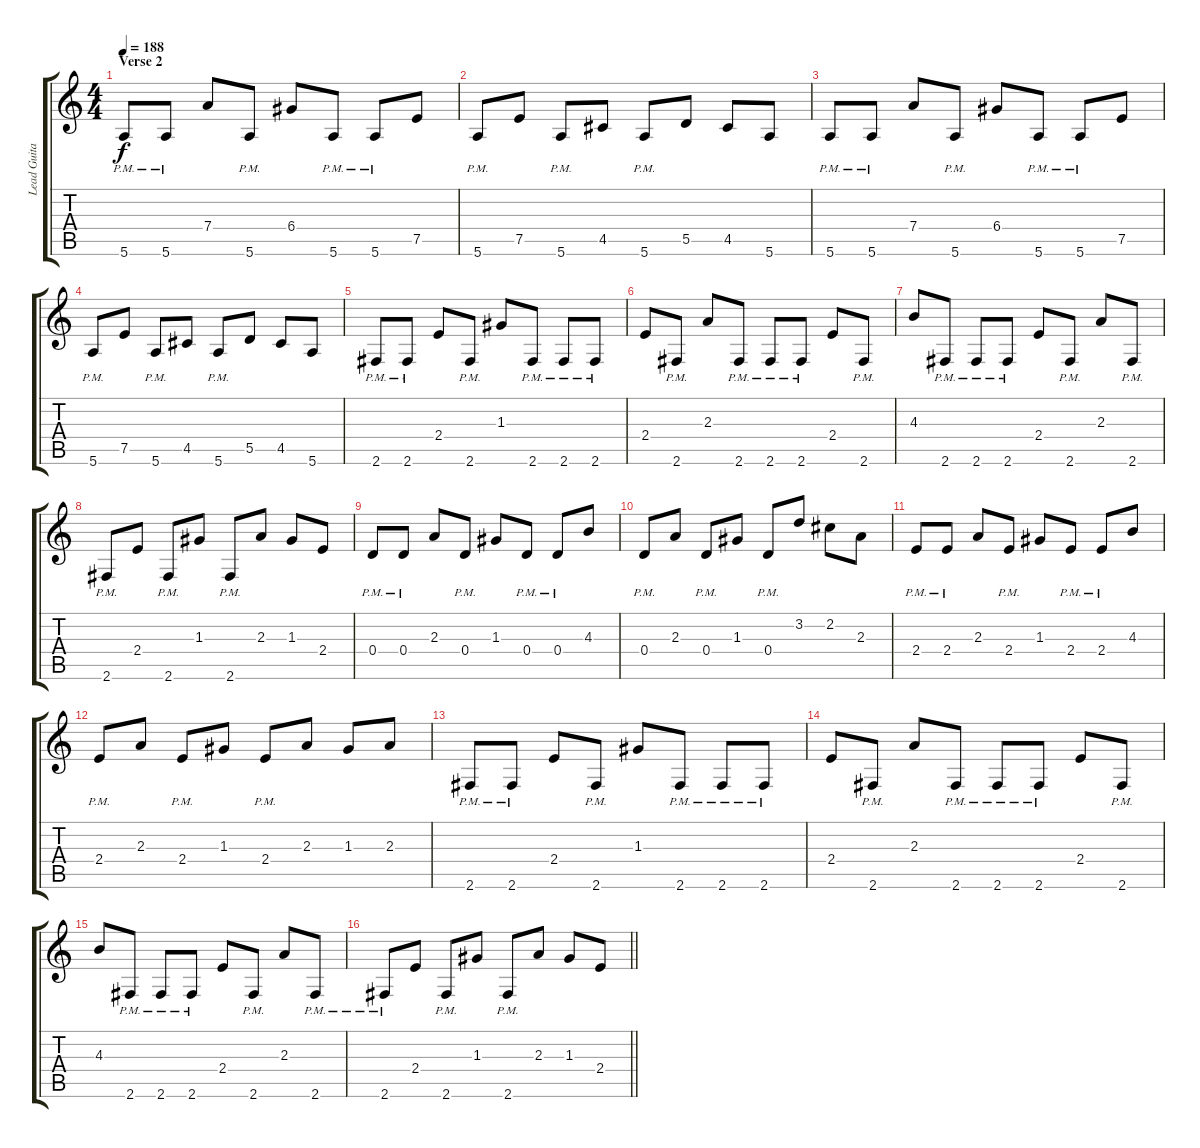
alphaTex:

\track ("Lead Guitar" "Lead Guita") {instrument distortionguitar}
\staff {score tabs}
\tuning (E4 B3 G3 D3 A2 E2) {hide}
\ts (4 4)
\section ("" "Verse 2")
\tempo 188
\clef g2
\ks c
5.6{pm}.8{dy f volume 13 instrument distortionguitar} 5.6{pm}.8 7.4.8 5.6{pm}.8 6.4.8 5.6{pm}.8 5.6{pm}.8 7.5.8 |
5.6{pm}.8 7.5.8 5.6{pm}.8 4.5.8 5.6{pm}.8 5.5.8 4.5.8 5.6.8 |
5.6{pm}.8 5.6{pm}.8 7.4.8 5.6{pm}.8 6.4.8 5.6{pm}.8 5.6{pm}.8 7.5.8 |
5.6{pm}.8 7.5.8 5.6{pm}.8 4.5.8 5.6{pm}.8 5.5.8 4.5.8 5.6.8 |
2.6{pm}.8 2.6{pm}.8 2.4.8 2.6{pm}.8 1.3.8 2.6{pm}.8 2.6{pm}.8 2.6{pm}.8 |
2.4.8 2.6{pm}.8 2.3.8 2.6{pm}.8 2.6{pm}.8 2.6{pm}.8 2.4.8 2.6{pm}.8 |
4.3.8 2.6{pm}.8 2.6{pm}.8 2.6{pm}.8 2.4.8 2.6{pm}.8 2.3.8 2.6{pm}.8 |
2.6{pm}.8 2.4.8 2.6{pm}.8 1.3.8 2.6{pm}.8 2.3.8 1.3.8 2.4.8 |
0.4{pm}.8 0.4{pm}.8 2.3.8 0.4{pm}.8 1.3.8 0.4{pm}.8 0.4{pm}.8 4.3.8 |
0.4{pm}.8 2.3.8 0.4{pm}.8 1.3.8 0.4{pm}.8 3.2.8 2.2.8 2.3.8 |
2.4{pm}.8 2.4{pm}.8 2.3.8 2.4{pm}.8 1.3.8 2.4{pm}.8 2.4{pm}.8 4.3.8 |
2.4{pm}.8 2.3.8 2.4{pm}.8 1.3.8 2.4{pm}.8 2.3.8 1.3.8 2.3.8 |
2.6{pm}.8 2.6{pm}.8 2.4.8 2.6{pm}.8 1.3.8 2.6{pm}.8 2.6{pm}.8 2.6{pm}.8 |
2.4.8 2.6{pm}.8 2.3.8 2.6{pm}.8 2.6{pm}.8 2.6{pm}.8 2.4.8 2.6{pm}.8 |
4.3.8 2.6{pm}.8 2.6{pm}.8 2.6{pm}.8 2.4.8 2.6{pm}.8 2.3.8 2.6{pm}.8 |
\barLineRight lightlight
2.6{pm}.8 2.4.8 2.6{pm}.8 1.3.8 2.6{pm}.8 2.3.8 1.3.8 2.4.8
